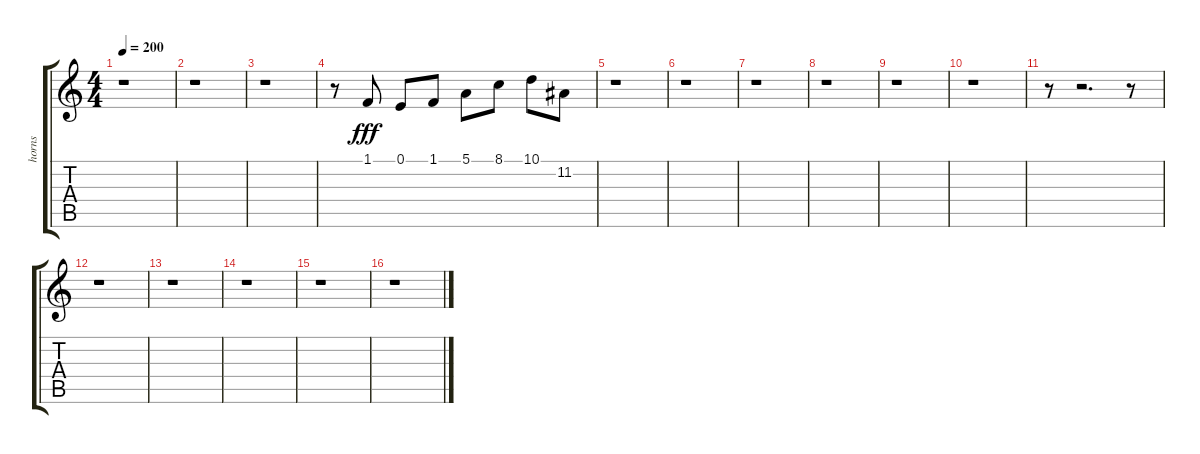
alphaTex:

\track ("horns               " "horns     ") {instrument frenchhorn}
\staff {score tabs}
\tuning (E4 B3 G3 D3 A2 E2) {hide}
\ts (4 4)
\tempo 200
\clef g2
\ks c
r.1{dy fff} |
r.1 |
r.1 |
r.8 1.1.8 0.1.8 1.1.8 5.1.8 8.1.8 10.1.8 11.2.8 |
r.1 |
r.1 |
r.1 |
r.1 |
r.1 |
r.1 |
r.8 r.2{d} r.8 |
r.1 |
r.1 |
r.1 |
r.1 |
r.1
